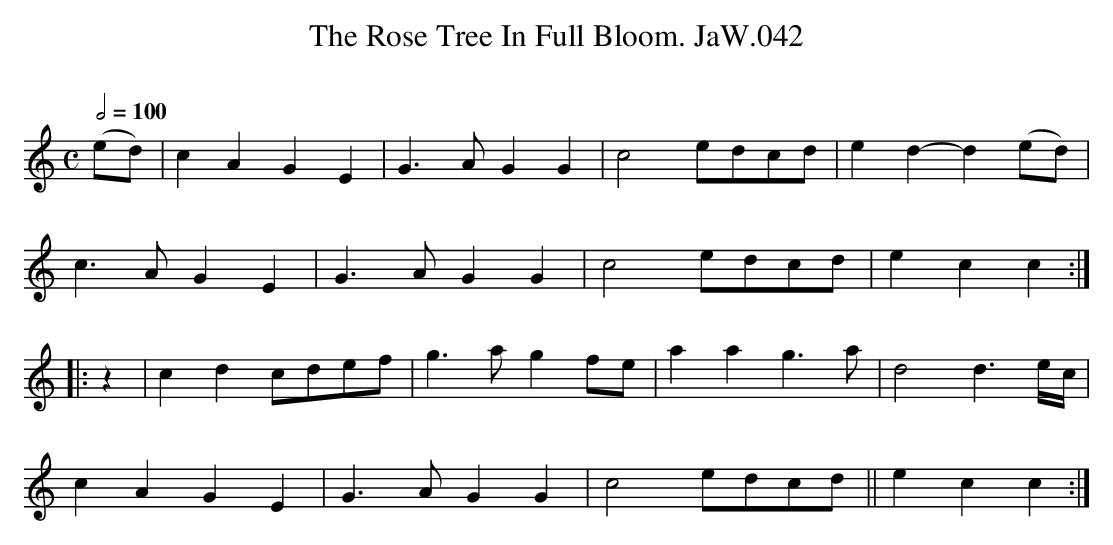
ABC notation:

X:1
T:Rose Tree In Full Bloom. JaW.042, The
M:C
L:1/8
Q:1/2=100
O:
K:C
(ed)|c2A2G2E2|G3AG2G2|c4 edcd|e2d2-d2 (ed)|
c3AG2E2|G3AG2G2|c4 edcd|e2c2c2:|
|:z2|c2d2 cdef|g3a g2fe|a2a2g3a|d4d3e/c/|
c2A2G2E2|G3AG2G2|c4 edcd||e2c2c2:|
